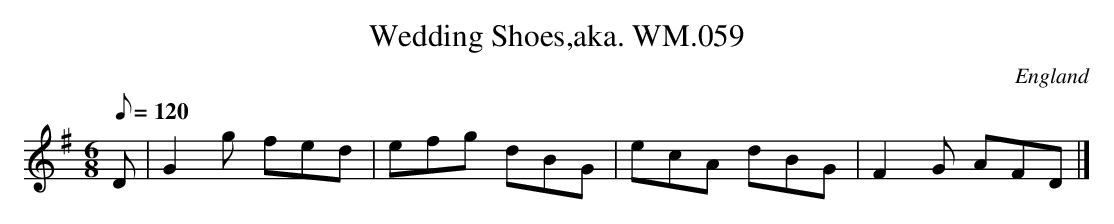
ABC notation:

X:1
T:Wedding Shoes,aka. WM.059
M:6/8
L:1/8
Q:120
O:England
K:G
D|G2g fed|efg dBG|ecA dBG|F2-G AFD|]
